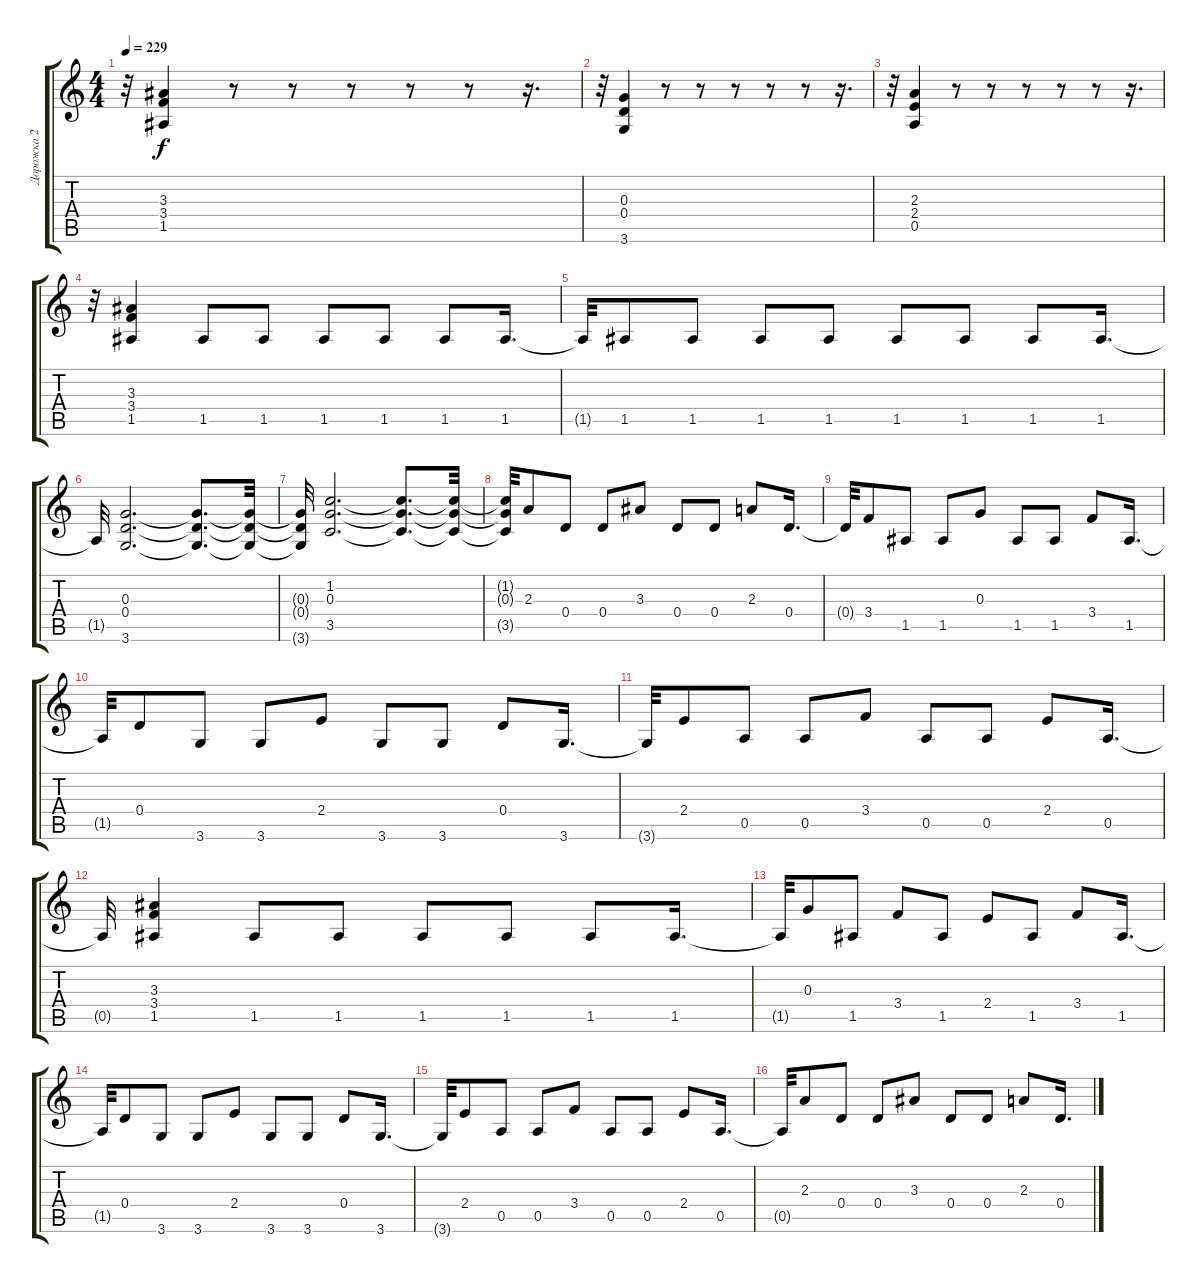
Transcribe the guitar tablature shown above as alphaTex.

\track ("Дорожка 2" "Дорожка 2") {instrument overdrivenguitar}
\staff {score tabs}
\tuning (E4 B3 G3 D3 A2 E2) {hide}
\ts (4 4)
\tempo 229
\clef g2
\ks c
r.32{dy f} (3.3 3.4 1.5).4 r.8 r.8 r.8 r.8 r.8 r.16{d} |
r.32 (0.3 0.4 3.6).4 r.8 r.8 r.8 r.8 r.8 r.16{d} |
r.32 (2.3 2.4 0.5).4 r.8 r.8 r.8 r.8 r.8 r.16{d} |
r.32 (3.3 3.4 1.5).4 1.5.8 1.5.8 1.5.8 1.5.8 1.5.8 1.5.16{d} |
1.5{t}.32 1.5.8 1.5.8 1.5.8 1.5.8 1.5.8 1.5.8 1.5.8 1.5.16{d} |
1.5{t}.32 (0.3 0.4 3.6).2{d} (0.3{t} 0.4{t} 3.6{t}).8{d} (0.3{t} 0.4{t} 3.6{t}).32 |
(0.3{t} 0.4{t} 3.6{t}).32 (1.2 0.3 3.5).2{d} (1.2{t} 0.3{t} 3.5{t}).8{d} (1.2{t} 0.3{t} 3.5{t}).32 |
(1.2{t} 0.3{t} 3.5{t}).32 2.3.8 0.4.8 0.4.8 3.3.8 0.4.8 0.4.8 2.3.8 0.4.16{d} |
0.4{t}.32 3.4.8 1.5.8 1.5.8 0.3.8 1.5.8 1.5.8 3.4.8 1.5.16{d} |
1.5{t}.32 0.4.8 3.6.8 3.6.8 2.4.8 3.6.8 3.6.8 0.4.8 3.6.16{d} |
3.6{t}.32 2.4.8 0.5.8 0.5.8 3.4.8 0.5.8 0.5.8 2.4.8 0.5.16{d} |
0.5{t}.32 (3.3 3.4 1.5).4 1.5.8 1.5.8 1.5.8 1.5.8 1.5.8 1.5.16{d} |
1.5{t}.32 0.3.8 1.5.8 3.4.8 1.5.8 2.4.8 1.5.8 3.4.8 1.5.16{d} |
1.5{t}.32 0.4.8 3.6.8 3.6.8 2.4.8 3.6.8 3.6.8 0.4.8 3.6.16{d} |
3.6{t}.32 2.4.8 0.5.8 0.5.8 3.4.8 0.5.8 0.5.8 2.4.8 0.5.16{d} |
0.5{t}.32 2.3.8 0.4.8 0.4.8 3.3.8 0.4.8 0.4.8 2.3.8 0.4.16{d}
